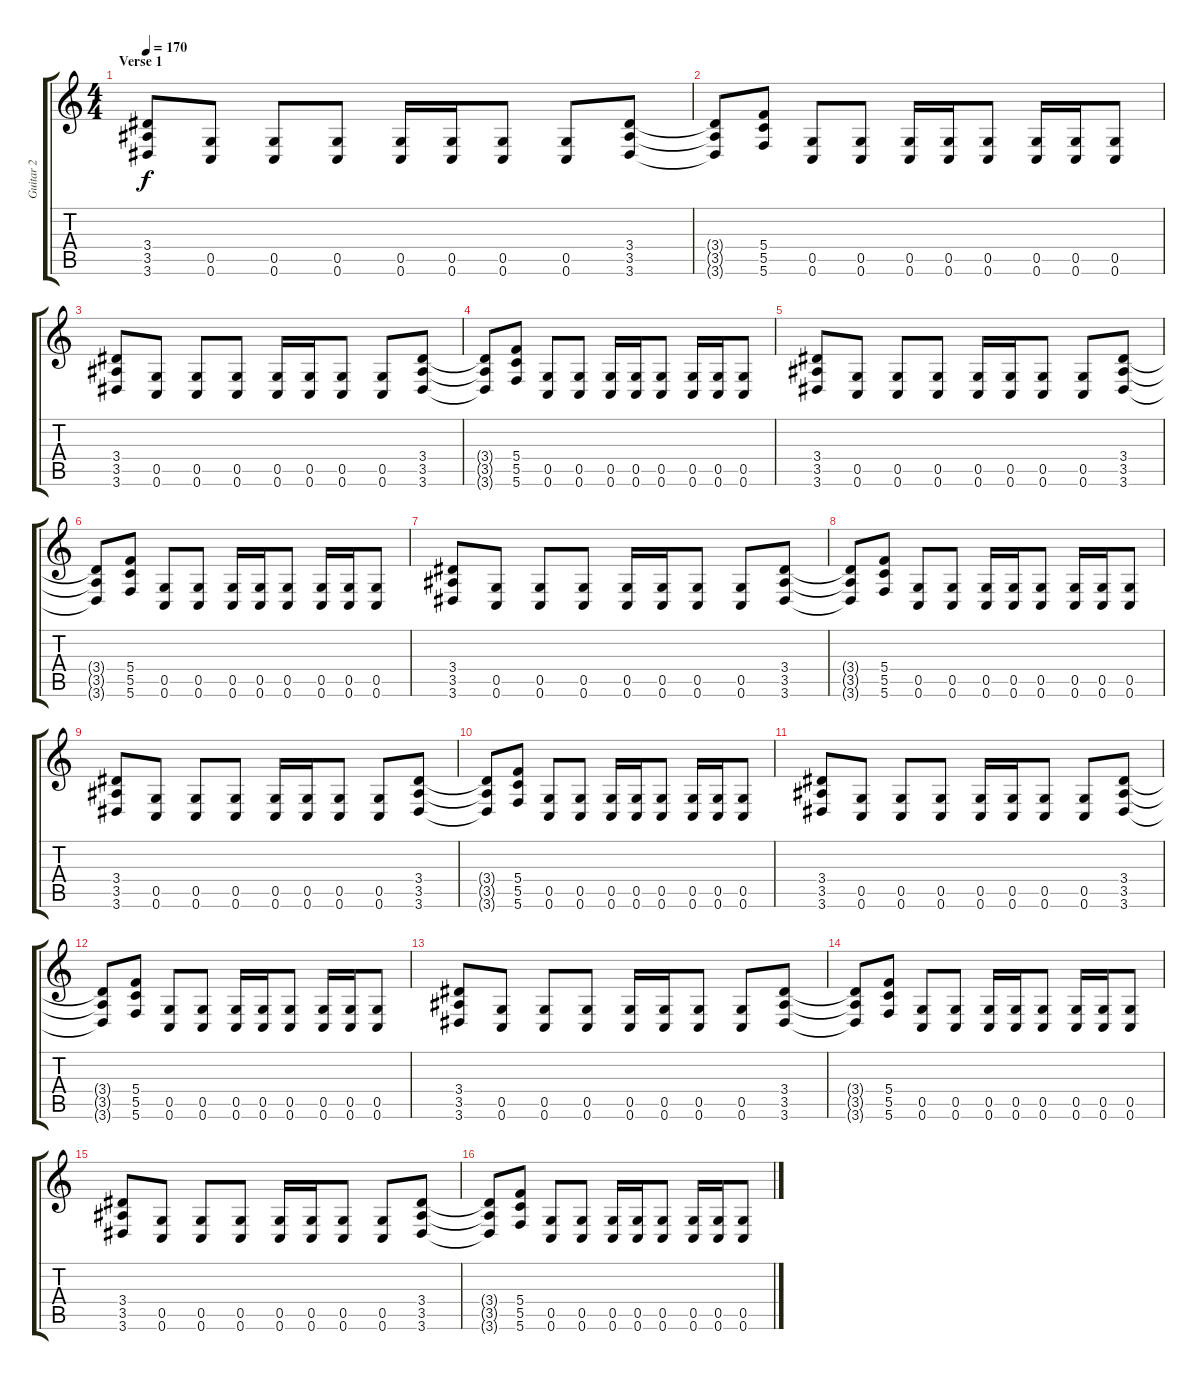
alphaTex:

\track ("Guitar 2" "Guitar 2") {instrument distortionguitar}
\staff {score tabs}
\tuning (D4 A3 F3 C3 G2 C2) {hide}
\ts (4 4)
\section ("" "Verse 1")
\tempo 170
\clef g2
\ks c
(3.4 3.5 3.6).8{dy f} (0.5 0.6).8 (0.5 0.6).8 (0.5 0.6).8 (0.5 0.6).16 (0.5 0.6).16 (0.5 0.6).8 (0.5 0.6).8 (3.4 3.5 3.6).8 |
(3.4{t} 3.5{t} 3.6{t}).8 (5.4 5.5 5.6).8 (0.5 0.6).8 (0.5 0.6).8 (0.5 0.6).16 (0.5 0.6).16 (0.5 0.6).8 (0.5 0.6).16 (0.5 0.6).16 (0.5 0.6).8 |
(3.4 3.5 3.6).8 (0.5 0.6).8 (0.5 0.6).8 (0.5 0.6).8 (0.5 0.6).16 (0.5 0.6).16 (0.5 0.6).8 (0.5 0.6).8 (3.4 3.5 3.6).8 |
(3.4{t} 3.5{t} 3.6{t}).8 (5.4 5.5 5.6).8 (0.5 0.6).8 (0.5 0.6).8 (0.5 0.6).16 (0.5 0.6).16 (0.5 0.6).8 (0.5 0.6).16 (0.5 0.6).16 (0.5 0.6).8 |
(3.4 3.5 3.6).8 (0.5 0.6).8 (0.5 0.6).8 (0.5 0.6).8 (0.5 0.6).16 (0.5 0.6).16 (0.5 0.6).8 (0.5 0.6).8 (3.4 3.5 3.6).8 |
(3.4{t} 3.5{t} 3.6{t}).8 (5.4 5.5 5.6).8 (0.5 0.6).8 (0.5 0.6).8 (0.5 0.6).16 (0.5 0.6).16 (0.5 0.6).8 (0.5 0.6).16 (0.5 0.6).16 (0.5 0.6).8 |
(3.4 3.5 3.6).8 (0.5 0.6).8 (0.5 0.6).8 (0.5 0.6).8 (0.5 0.6).16 (0.5 0.6).16 (0.5 0.6).8 (0.5 0.6).8 (3.4 3.5 3.6).8 |
(3.4{t} 3.5{t} 3.6{t}).8 (5.4 5.5 5.6).8 (0.5 0.6).8 (0.5 0.6).8 (0.5 0.6).16 (0.5 0.6).16 (0.5 0.6).8 (0.5 0.6).16 (0.5 0.6).16 (0.5 0.6).8 |
(3.4 3.5 3.6).8 (0.5 0.6).8 (0.5 0.6).8 (0.5 0.6).8 (0.5 0.6).16 (0.5 0.6).16 (0.5 0.6).8 (0.5 0.6).8 (3.4 3.5 3.6).8 |
(3.4{t} 3.5{t} 3.6{t}).8 (5.4 5.5 5.6).8 (0.5 0.6).8 (0.5 0.6).8 (0.5 0.6).16 (0.5 0.6).16 (0.5 0.6).8 (0.5 0.6).16 (0.5 0.6).16 (0.5 0.6).8 |
(3.4 3.5 3.6).8 (0.5 0.6).8 (0.5 0.6).8 (0.5 0.6).8 (0.5 0.6).16 (0.5 0.6).16 (0.5 0.6).8 (0.5 0.6).8 (3.4 3.5 3.6).8 |
(3.4{t} 3.5{t} 3.6{t}).8 (5.4 5.5 5.6).8 (0.5 0.6).8 (0.5 0.6).8 (0.5 0.6).16 (0.5 0.6).16 (0.5 0.6).8 (0.5 0.6).16 (0.5 0.6).16 (0.5 0.6).8 |
(3.4 3.5 3.6).8 (0.5 0.6).8 (0.5 0.6).8 (0.5 0.6).8 (0.5 0.6).16 (0.5 0.6).16 (0.5 0.6).8 (0.5 0.6).8 (3.4 3.5 3.6).8 |
(3.4{t} 3.5{t} 3.6{t}).8 (5.4 5.5 5.6).8 (0.5 0.6).8 (0.5 0.6).8 (0.5 0.6).16 (0.5 0.6).16 (0.5 0.6).8 (0.5 0.6).16 (0.5 0.6).16 (0.5 0.6).8 |
(3.4 3.5 3.6).8 (0.5 0.6).8 (0.5 0.6).8 (0.5 0.6).8 (0.5 0.6).16 (0.5 0.6).16 (0.5 0.6).8 (0.5 0.6).8 (3.4 3.5 3.6).8 |
(3.4{t} 3.5{t} 3.6{t}).8 (5.4 5.5 5.6).8 (0.5 0.6).8 (0.5 0.6).8 (0.5 0.6).16 (0.5 0.6).16 (0.5 0.6).8 (0.5 0.6).16 (0.5 0.6).16 (0.5 0.6).8
